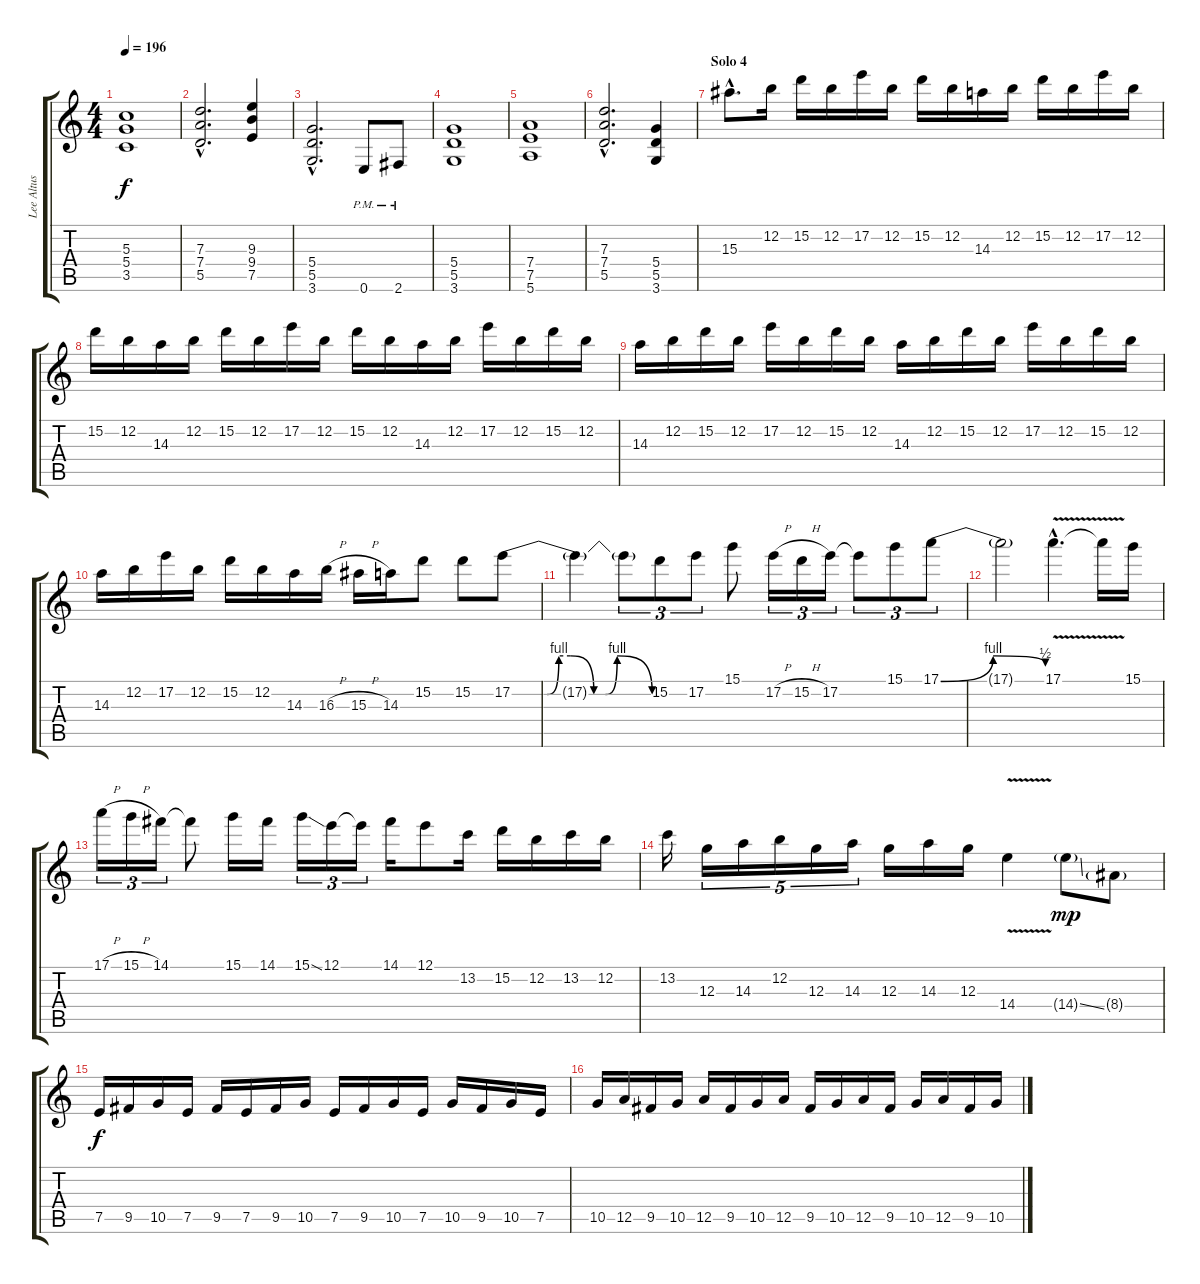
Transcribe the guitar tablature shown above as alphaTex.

\track ("Lee Altus" "Lee Altus") {instrument distortionguitar}
\staff {score tabs}
\tuning (E4 B3 G3 D3 A2 E2) {hide}
\ts (4 4)
\tempo 196
\clef g2
\ks c
(5.3 5.4 3.5).1{dy f} |
(7.3{hac} 7.4{hac} 5.5{hac}).2{d} (9.3 9.4 7.5).4 |
(5.4{hac} 5.5{hac} 3.6{hac}).2{d} 0.6{pm}.8 2.6{pm}.8 |
(5.4 5.5 3.6).1 |
(7.4 7.5 5.6).1 |
(7.3{hac} 7.4{hac} 5.5{hac}).2{d} (5.4 5.5 3.6).4 |
\section ("" "Solo 4")
15.3{hac}.8{d volume 14} 12.2.16 15.2.16 12.2.16 17.2.16 12.2.16 15.2.16 12.2.16 14.3.16 12.2.16 15.2.16 12.2.16 17.2.16 12.2.16 |
15.2.16 12.2.16 14.3.16 12.2.16 15.2.16 12.2.16 17.2.16 12.2.16 15.2.16 12.2.16 14.3.16 12.2.16 17.2.16 12.2.16 15.2.16 12.2.16 |
14.3.16 12.2.16 15.2.16 12.2.16 17.2.16 12.2.16 15.2.16 12.2.16 14.3.16 12.2.16 15.2.16 12.2.16 17.2.16 12.2.16 15.2.16 12.2.16 |
14.3.16 12.2.16 17.2.16 12.2.16 15.2.16 12.2.16 14.3.16 16.3{h}.16 15.3{h}.16 14.3.16 15.2.8 15.2.8 17.2{be (custom 0 0 15 0 20 4 25 4 35 0 40 0 45 4 60 0)}.8 |
17.2{t}.4 17.2{t}.8{tu (3 2)} 15.2.8{tu (3 2)} 17.2.8{tu (3 2)} 15.1.8 17.2{h}.16{tu (3 2)} 15.2{h}.16{tu (3 2)} 17.2.16{tu (3 2)} 17.2{t}.8{tu (3 2)} 15.1.8{tu (3 2)} 17.1{be (bendrelease 0 0 30 4 45 4 60 2)}.8{tu (3 2)} |
17.1{t}.2 17.1{v hac}.4{d} 17.1{t}.16 15.1.16 |
17.1{h}.16{tu (3 2)} 15.1{h}.16{tu (3 2)} 14.1.16{tu (3 2)} 14.1{t}.8 15.1.16 14.1.16 15.1{ss}.16{tu (3 2)} 12.1.16{tu (3 2)} 12.1{t}.16{tu (3 2)} 14.1.16 12.1.8 13.2.16 15.2.16 12.2.16 13.2.16 12.2.16 |
13.2.16 12.3.16{tu (5 4)} 14.3.16{tu (5 4)} 12.2.16{tu (5 4)} 12.3.16{tu (5 4)} 14.3.16{tu (5 4)} 12.3.16 14.3.16 12.3.16 14.4{v}.4 14.4{ss g}.8{dy mp} 8.4{g}.8 |
7.5.16{dy f} 9.5.16 10.5.16 7.5.16 9.5.16 7.5.16 9.5.16 10.5.16 7.5.16 9.5.16 10.5.16 7.5.16 10.5.16 9.5.16 10.5.16 7.5.16 |
10.5.16 12.5.16 9.5.16 10.5.16 12.5.16 9.5.16 10.5.16 12.5.16 9.5.16 10.5.16 12.5.16 9.5.16 10.5.16 12.5.16 9.5.16 10.5.16
